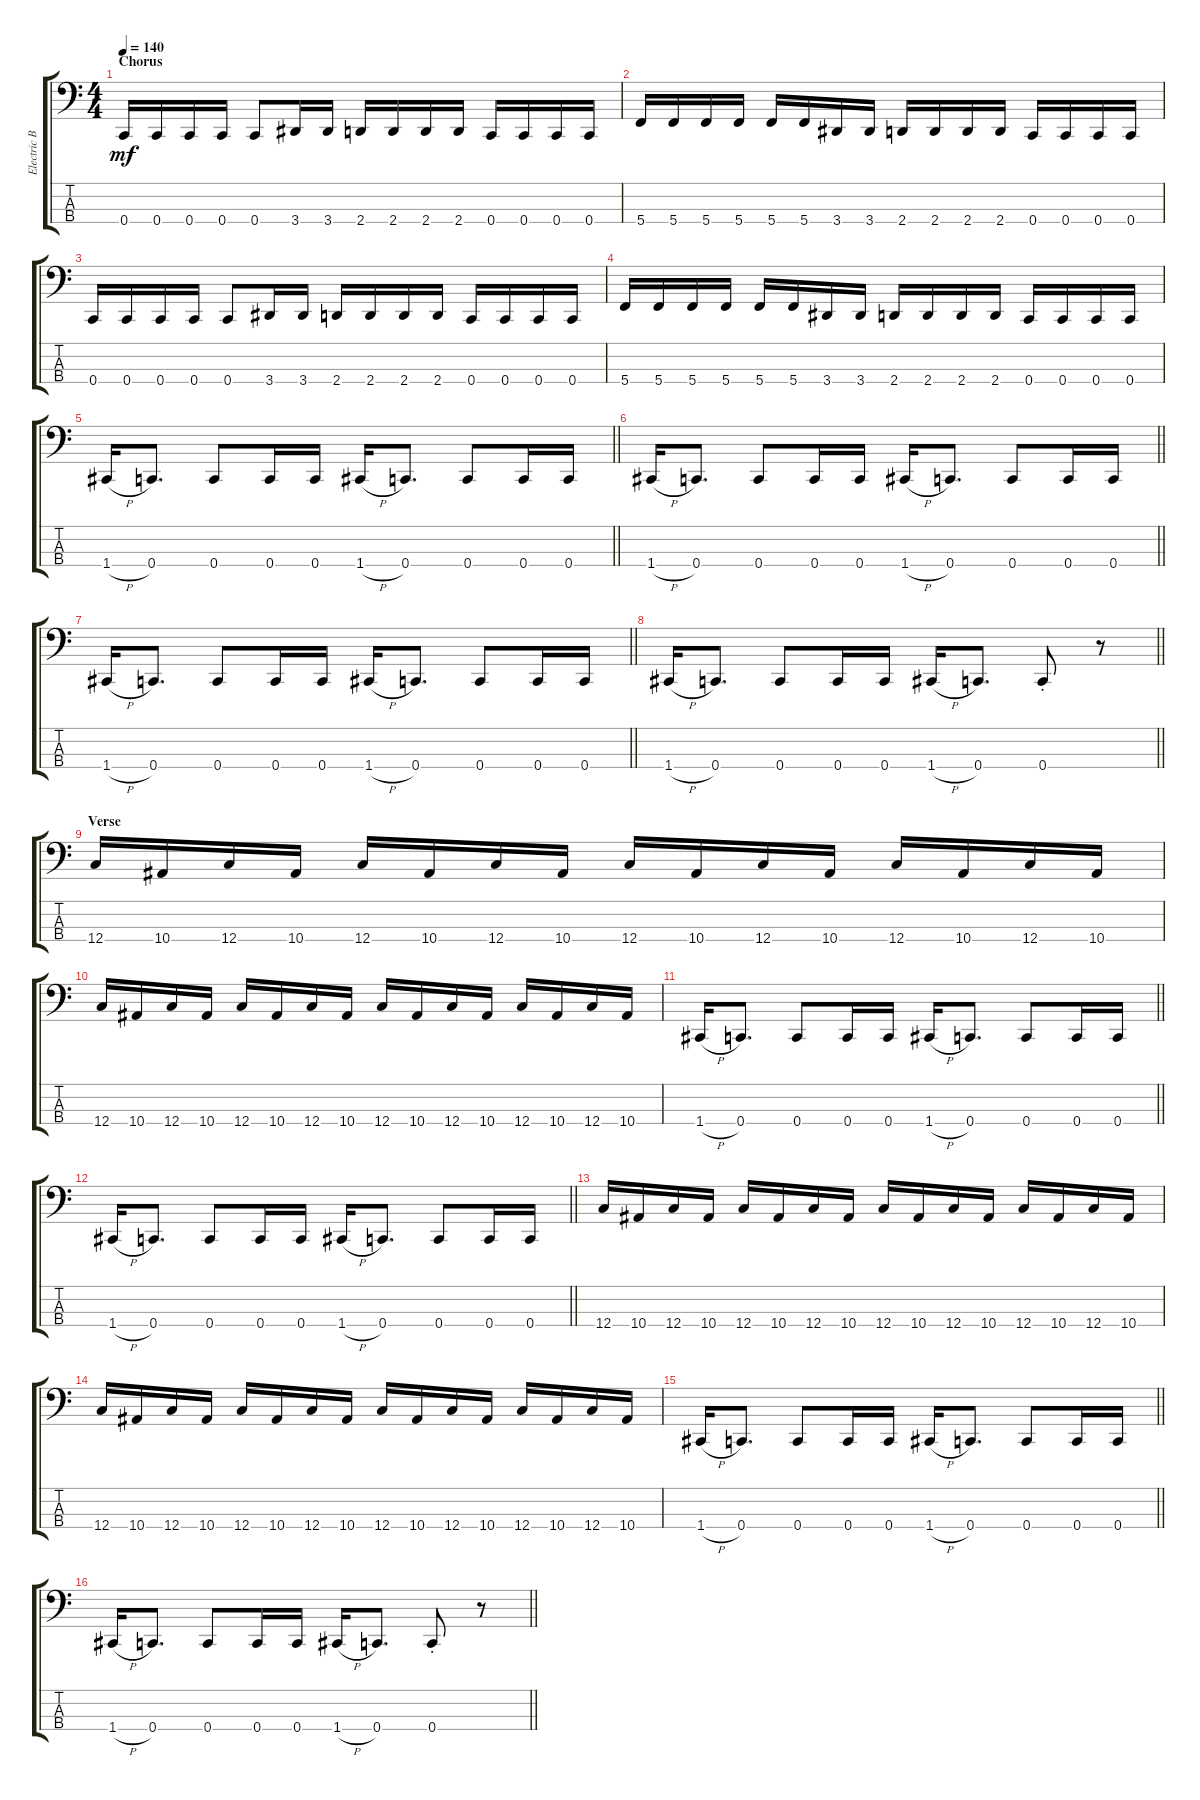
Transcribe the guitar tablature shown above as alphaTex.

\track ("Electric Bass" "Electric B") {instrument electricbasspick}
\staff {score tabs}
\tuning (F2 C2 G1 C1) {hide}
\ts (4 4)
\section ("" "Chorus")
\tempo 140
\clef f4
\ks c
0.4.16{dy mf} 0.4.16 0.4.16 0.4.16 0.4.8 3.4.16 3.4.16 2.4.16 2.4.16 2.4.16 2.4.16 0.4.16 0.4.16 0.4.16 0.4.16 |
5.4.16 5.4.16 5.4.16 5.4.16 5.4.16 5.4.16 3.4.16 3.4.16 2.4.16 2.4.16 2.4.16 2.4.16 0.4.16 0.4.16 0.4.16 0.4.16 |
0.4.16 0.4.16 0.4.16 0.4.16 0.4.8 3.4.16 3.4.16 2.4.16 2.4.16 2.4.16 2.4.16 0.4.16 0.4.16 0.4.16 0.4.16 |
5.4.16 5.4.16 5.4.16 5.4.16 5.4.16 5.4.16 3.4.16 3.4.16 2.4.16 2.4.16 2.4.16 2.4.16 0.4.16 0.4.16 0.4.16 0.4.16 |
\barLineRight lightlight
1.4{h}.16 0.4.8{d} 0.4.8 0.4.16 0.4.16 1.4{h}.16 0.4.8{d} 0.4.8 0.4.16 0.4.16 |
\barLineRight lightlight
1.4{h}.16 0.4.8{d} 0.4.8 0.4.16 0.4.16 1.4{h}.16 0.4.8{d} 0.4.8 0.4.16 0.4.16 |
\barLineRight lightlight
1.4{h}.16 0.4.8{d} 0.4.8 0.4.16 0.4.16 1.4{h}.16 0.4.8{d} 0.4.8 0.4.16 0.4.16 |
\barLineRight lightlight
1.4{h}.16 0.4.8{d} 0.4.8 0.4.16 0.4.16 1.4{h}.16 0.4.8{d} 0.4{st}.8 r.8 |
\section ("" "Verse")
12.4.16 10.4.16 12.4.16 10.4.16 12.4.16 10.4.16 12.4.16 10.4.16 12.4.16 10.4.16 12.4.16 10.4.16 12.4.16 10.4.16 12.4.16 10.4.16 |
12.4.16 10.4.16 12.4.16 10.4.16 12.4.16 10.4.16 12.4.16 10.4.16 12.4.16 10.4.16 12.4.16 10.4.16 12.4.16 10.4.16 12.4.16 10.4.16 |
\barLineRight lightlight
1.4{h}.16 0.4.8{d} 0.4.8 0.4.16 0.4.16 1.4{h}.16 0.4.8{d} 0.4.8 0.4.16 0.4.16 |
\barLineRight lightlight
1.4{h}.16 0.4.8{d} 0.4.8 0.4.16 0.4.16 1.4{h}.16 0.4.8{d} 0.4.8 0.4.16 0.4.16 |
12.4.16 10.4.16 12.4.16 10.4.16 12.4.16 10.4.16 12.4.16 10.4.16 12.4.16 10.4.16 12.4.16 10.4.16 12.4.16 10.4.16 12.4.16 10.4.16 |
12.4.16 10.4.16 12.4.16 10.4.16 12.4.16 10.4.16 12.4.16 10.4.16 12.4.16 10.4.16 12.4.16 10.4.16 12.4.16 10.4.16 12.4.16 10.4.16 |
\barLineRight lightlight
1.4{h}.16 0.4.8{d} 0.4.8 0.4.16 0.4.16 1.4{h}.16 0.4.8{d} 0.4.8 0.4.16 0.4.16 |
\barLineRight lightlight
1.4{h}.16 0.4.8{d} 0.4.8 0.4.16 0.4.16 1.4{h}.16 0.4.8{d} 0.4{st}.8 r.8
